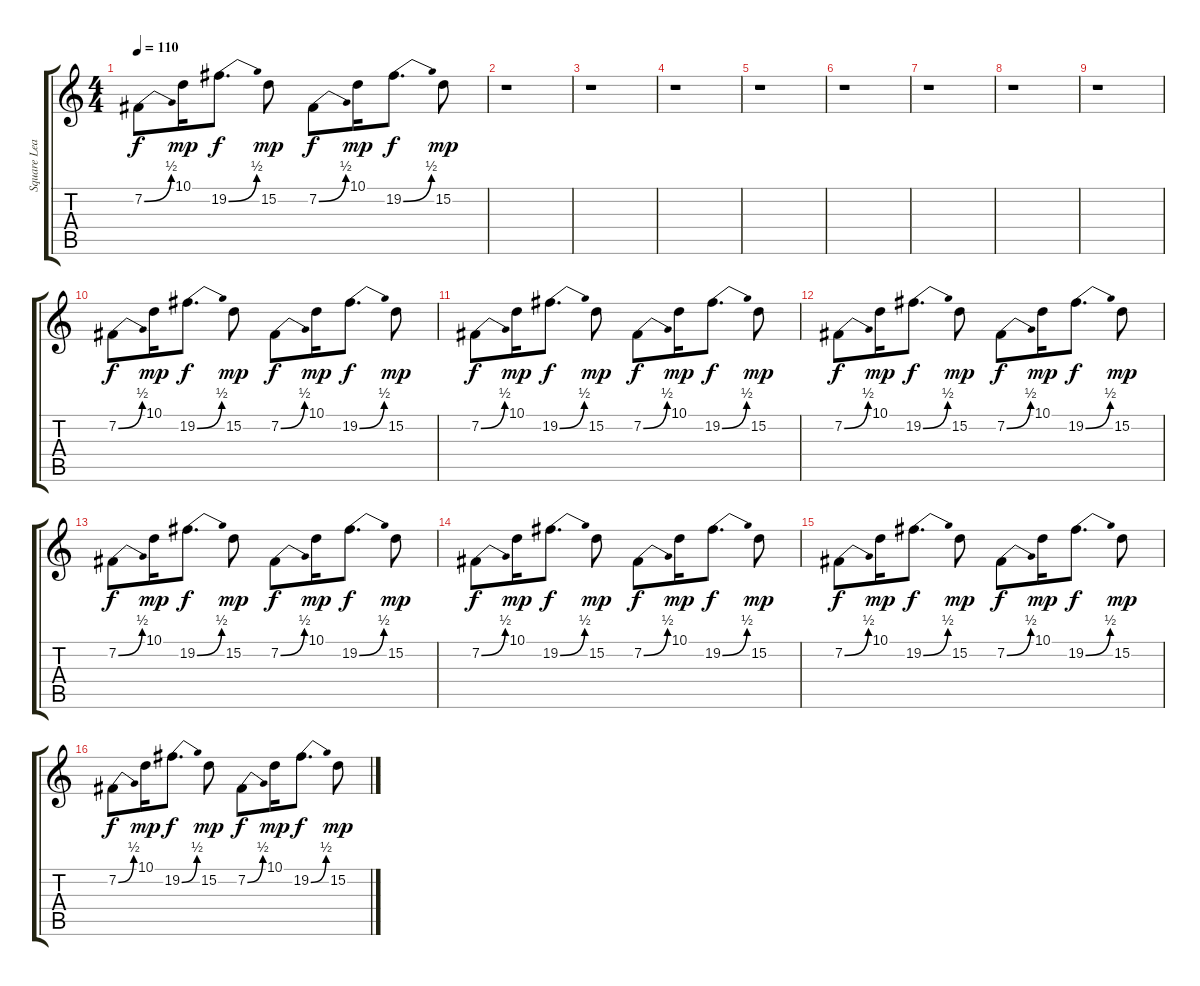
\track ("Square Lead" "Square Lea") {instrument lead1square}
\staff {score tabs}
\tuning (E4 B3 G3 D3 A2 E2) {hide}
\ts (4 4)
\tempo 110
\clef g2
\ks c
7.2{be (bend 0 0 60 2)}.8{dy f} 10.1.16{dy mp} 19.2{be (bend 0 0 60 2)}.8{d dy f} 15.2.8{dy mp} 7.2{be (bend 0 0 60 2)}.8{dy f} 10.1.16{dy mp} 19.2{be (bend 0 0 60 2)}.8{d dy f} 15.2.8{dy mp} |
r.1 |
r.1 |
r.1 |
r.1 |
r.1 |
r.1 |
r.1 |
r.1 |
7.2{be (bend 0 0 60 2)}.8{dy f} 10.1.16{dy mp} 19.2{be (bend 0 0 60 2)}.8{d dy f} 15.2.8{dy mp} 7.2{be (bend 0 0 60 2)}.8{dy f} 10.1.16{dy mp} 19.2{be (bend 0 0 60 2)}.8{d dy f} 15.2.8{dy mp} |
7.2{be (bend 0 0 60 2)}.8{dy f} 10.1.16{dy mp} 19.2{be (bend 0 0 60 2)}.8{d dy f} 15.2.8{dy mp} 7.2{be (bend 0 0 60 2)}.8{dy f} 10.1.16{dy mp} 19.2{be (bend 0 0 60 2)}.8{d dy f} 15.2.8{dy mp} |
7.2{be (bend 0 0 60 2)}.8{dy f} 10.1.16{dy mp} 19.2{be (bend 0 0 60 2)}.8{d dy f} 15.2.8{dy mp} 7.2{be (bend 0 0 60 2)}.8{dy f} 10.1.16{dy mp} 19.2{be (bend 0 0 60 2)}.8{d dy f} 15.2.8{dy mp} |
7.2{be (bend 0 0 60 2)}.8{dy f} 10.1.16{dy mp} 19.2{be (bend 0 0 60 2)}.8{d dy f} 15.2.8{dy mp} 7.2{be (bend 0 0 60 2)}.8{dy f} 10.1.16{dy mp} 19.2{be (bend 0 0 60 2)}.8{d dy f} 15.2.8{dy mp} |
7.2{be (bend 0 0 60 2)}.8{dy f} 10.1.16{dy mp} 19.2{be (bend 0 0 60 2)}.8{d dy f} 15.2.8{dy mp} 7.2{be (bend 0 0 60 2)}.8{dy f} 10.1.16{dy mp} 19.2{be (bend 0 0 60 2)}.8{d dy f} 15.2.8{dy mp} |
7.2{be (bend 0 0 60 2)}.8{dy f} 10.1.16{dy mp} 19.2{be (bend 0 0 60 2)}.8{d dy f} 15.2.8{dy mp} 7.2{be (bend 0 0 60 2)}.8{dy f} 10.1.16{dy mp} 19.2{be (bend 0 0 60 2)}.8{d dy f} 15.2.8{dy mp} |
7.2{be (bend 0 0 60 2)}.8{dy f} 10.1.16{dy mp} 19.2{be (bend 0 0 60 2)}.8{d dy f} 15.2.8{dy mp} 7.2{be (bend 0 0 60 2)}.8{dy f} 10.1.16{dy mp} 19.2{be (bend 0 0 60 2)}.8{d dy f} 15.2.8{dy mp}
